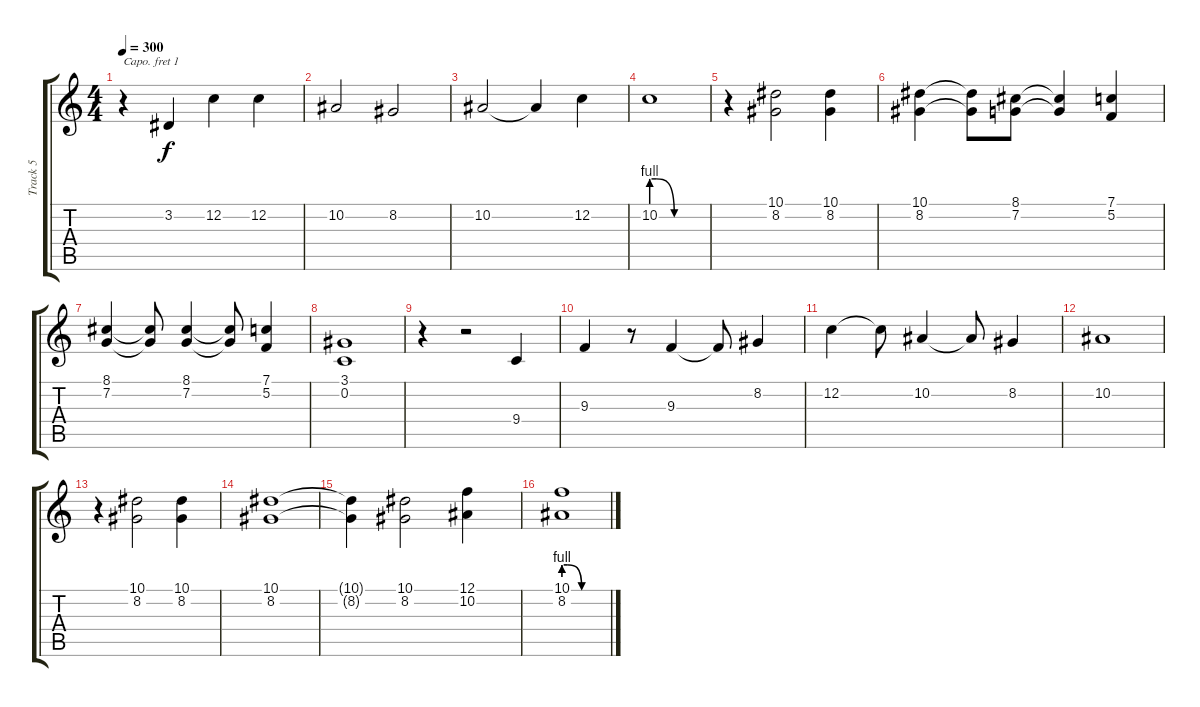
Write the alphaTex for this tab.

\track ("Track 5" "Track 5") {instrument trumpet}
\staff {score tabs}
\capo 1
\tuning (E4 B3 G3 D3 A2 E2) {hide}
\ts (4 4)
\tempo 300
\clef g2
\ks c
r.4{dy f} 3.2.4 12.2.4 12.2.4 |
10.2.2 8.2.2 |
10.2.2 10.2{t}.4 12.2.4 |
10.2{be (custom 0 4 5 4 25 0 60 0)}.1 |
r.4 (10.1 8.2).2 (10.1 8.2).4 |
(10.1 8.2).4 (10.1{t} 8.2{t}).8 (8.1 7.2).8 (8.1{t} 7.2{t}).4 (7.1 5.2).4 |
(8.1 7.2).4 (8.1{t} 7.2{t}).8 (8.1 7.2).4 (8.1{t} 7.2{t}).8 (7.1 5.2).4 |
(3.1 0.2).1 |
r.4 r.2 9.4.4 |
9.3.4 r.8 9.3.4 9.3{t}.8 8.2.4 |
12.2.4 12.2{t}.8 10.2.4 10.2{t}.8 8.2.4 |
10.2.1 |
r.4 (10.1 8.2).2 (10.1 8.2).4 |
(10.1 8.2).1 |
(10.1{t} 8.2{t}).4 (10.1 8.2).2 (12.1 10.2).4 |
(10.1{be (custom 0 4 5 4 25 0 60 0)} 8.2{be (custom 0 4 5 4 25 0 60 0)}).1
